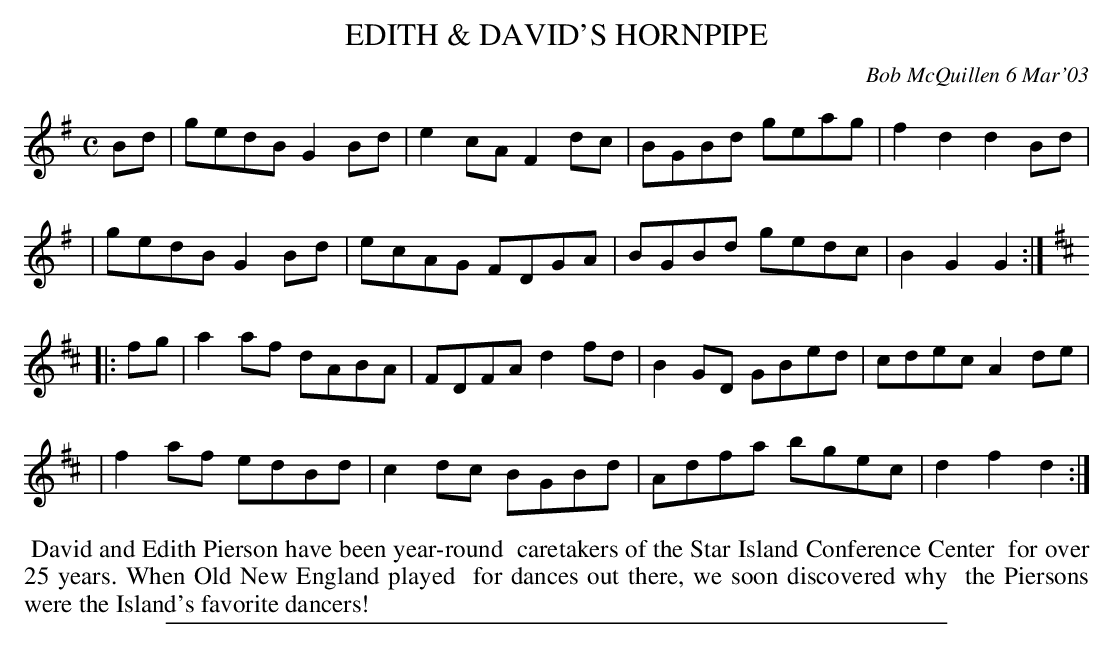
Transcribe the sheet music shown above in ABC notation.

X:1
T: EDITH & DAVID'S HORNPIPE
C: Bob McQuillen 6 Mar'03
M: C
L: 1/8
K: G	% and D
Bd \
| gedB G2Bd | e2cA F2dc | BGBd geag | f2d2 d2Bd |
| gedB G2Bd | ecAG FDGA | BGBd gedc | B2G2 G2 :|[K:D]
|: fg \
| a2af dABA | FDFA d2fd | B2GD GBed | cdec A2de |
| f2af edBd | c2dc BGBd | Adfa bgec | d2f2 d2 :|
